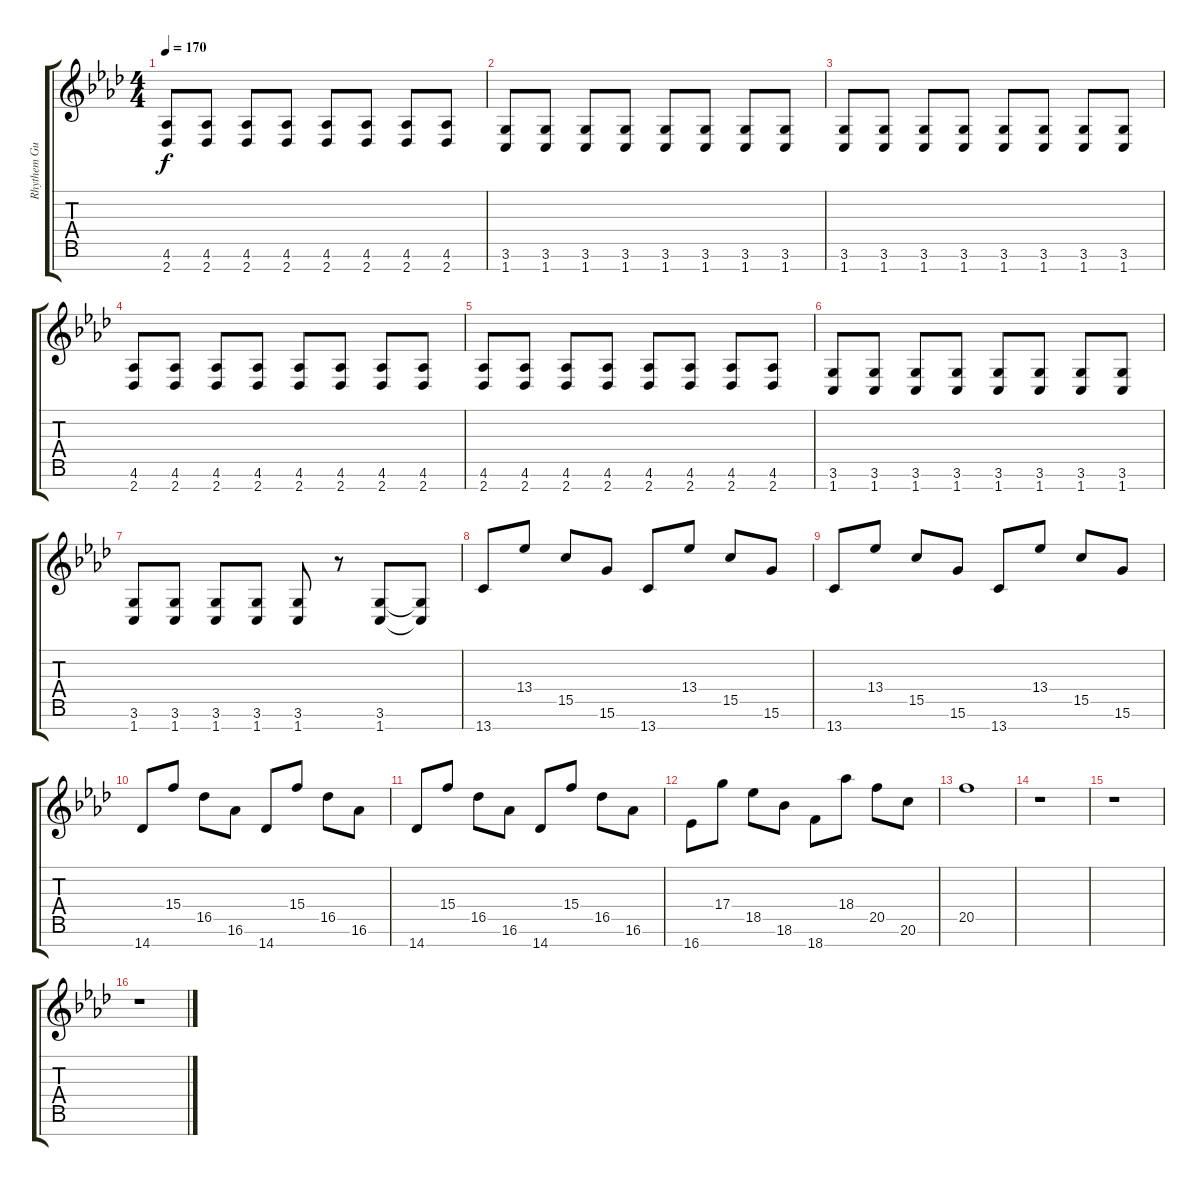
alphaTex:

\track ("Rhythem Guit. 1" "Rhythem Gu") {instrument distortionguitar}
\staff {score tabs}
\tuning (E4 B3 G3 D3 A2 E2 B1) {hide}
\ts (4 4)
\tempo 170
\clef g2
\ks fminor
(4.6 2.7).8{dy f} (4.6 2.7).8 (4.6 2.7).8 (4.6 2.7).8 (4.6 2.7).8 (4.6 2.7).8 (4.6 2.7).8 (4.6 2.7).8 |
(3.6 1.7).8 (3.6 1.7).8 (3.6 1.7).8 (3.6 1.7).8 (3.6 1.7).8 (3.6 1.7).8 (3.6 1.7).8 (3.6 1.7).8 |
(3.6 1.7).8 (3.6 1.7).8 (3.6 1.7).8 (3.6 1.7).8 (3.6 1.7).8 (3.6 1.7).8 (3.6 1.7).8 (3.6 1.7).8 |
(4.6 2.7).8 (4.6 2.7).8 (4.6 2.7).8 (4.6 2.7).8 (4.6 2.7).8 (4.6 2.7).8 (4.6 2.7).8 (4.6 2.7).8 |
(4.6 2.7).8 (4.6 2.7).8 (4.6 2.7).8 (4.6 2.7).8 (4.6 2.7).8 (4.6 2.7).8 (4.6 2.7).8 (4.6 2.7).8 |
(3.6 1.7).8 (3.6 1.7).8 (3.6 1.7).8 (3.6 1.7).8 (3.6 1.7).8 (3.6 1.7).8 (3.6 1.7).8 (3.6 1.7).8 |
(3.6 1.7).8 (3.6 1.7).8 (3.6 1.7).8 (3.6 1.7).8 (3.6 1.7).8 r.8 (3.6 1.7).8 (3.6{t} 1.7{t}).8 |
13.7.8{instrument acousticguitarnylon} 13.4.8 15.5.8 15.6.8 13.7.8 13.4.8 15.5.8 15.6.8 |
13.7.8 13.4.8 15.5.8 15.6.8 13.7.8 13.4.8 15.5.8 15.6.8 |
14.7.8 15.4.8 16.5.8 16.6.8 14.7.8 15.4.8 16.5.8 16.6.8 |
14.7.8 15.4.8 16.5.8 16.6.8 14.7.8 15.4.8 16.5.8 16.6.8 |
16.7.8 17.4.8 18.5.8 18.6.8 18.7.8 18.4.8 20.5.8 20.6.8 |
20.5.1 |
r.1 |
r.1 |
r.1
